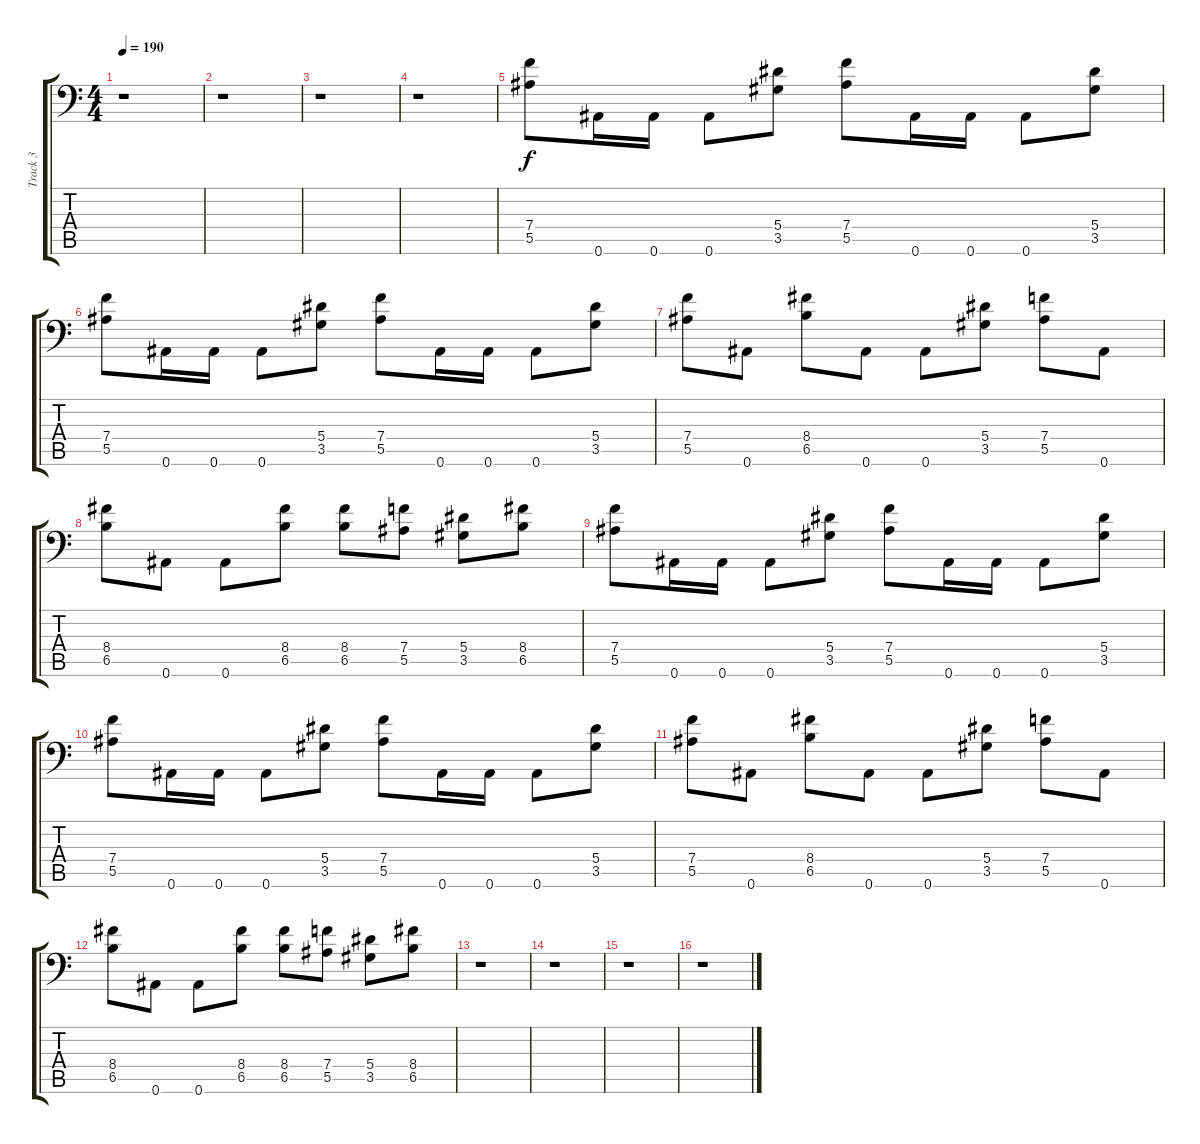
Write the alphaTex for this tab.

\track ("Track 3" "Track 3") {instrument electricguitarjazz}
\staff {score tabs}
\tuning (D4 A3 F3 Bb2 F2 Bb1) {hide}
\ts (4 4)
\tempo 190
\clef f4
\ks c
r.1{dy f instrument electricguitarjazz} |
r.1 |
r.1 |
r.1 |
(7.4 5.5).8 0.6.16 0.6.16 0.6.8 (5.4 3.5).8 (7.4 5.5).8 0.6.16 0.6.16 0.6.8 (5.4 3.5).8 |
(7.4 5.5).8 0.6.16 0.6.16 0.6.8 (5.4 3.5).8 (7.4 5.5).8 0.6.16 0.6.16 0.6.8 (5.4 3.5).8 |
(7.4 5.5).8 0.6.8 (8.4 6.5).8 0.6.8 0.6.8 (5.4 3.5).8 (7.4 5.5).8 0.6.8 |
(8.4 6.5).8 0.6.8 0.6.8 (8.4 6.5).8 (8.4 6.5).8 (7.4 5.5).8 (5.4 3.5).8 (8.4 6.5).8 |
(7.4 5.5).8 0.6.16 0.6.16 0.6.8 (5.4 3.5).8 (7.4 5.5).8 0.6.16 0.6.16 0.6.8 (5.4 3.5).8 |
(7.4 5.5).8 0.6.16 0.6.16 0.6.8 (5.4 3.5).8 (7.4 5.5).8 0.6.16 0.6.16 0.6.8 (5.4 3.5).8 |
(7.4 5.5).8 0.6.8 (8.4 6.5).8 0.6.8 0.6.8 (5.4 3.5).8 (7.4 5.5).8 0.6.8 |
(8.4 6.5).8 0.6.8 0.6.8 (8.4 6.5).8 (8.4 6.5).8 (7.4 5.5).8 (5.4 3.5).8 (8.4 6.5).8 |
r.1 |
r.1 |
r.1 |
r.1
